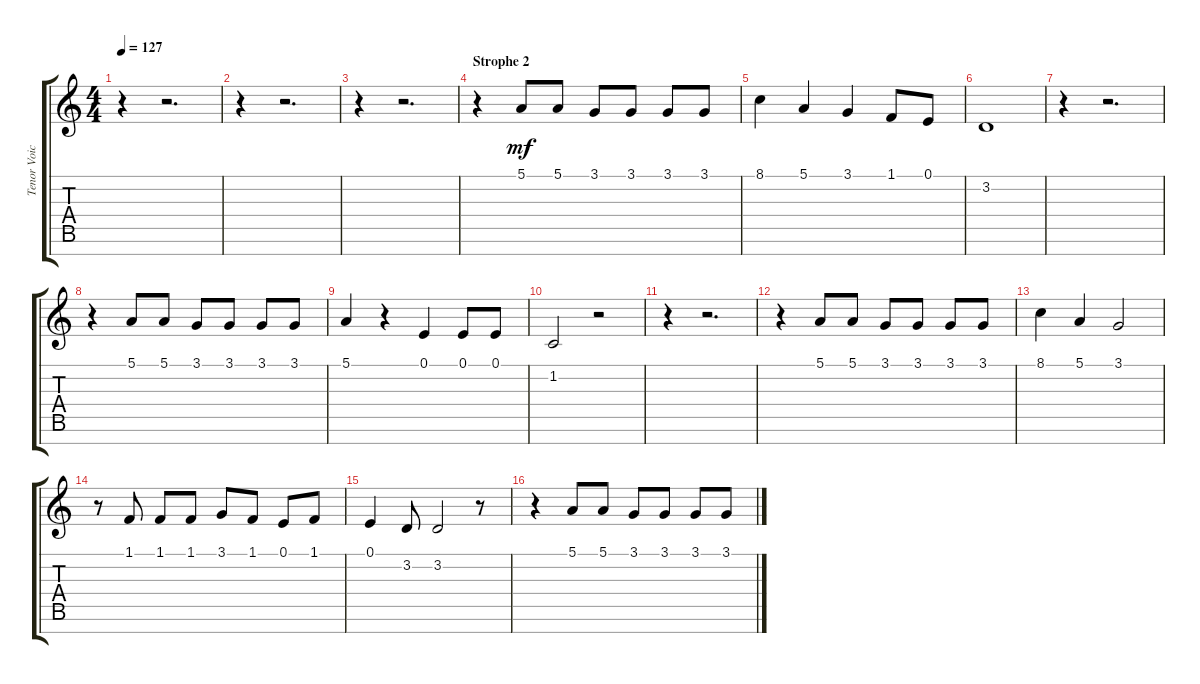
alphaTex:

\track ("Tenor Voice" "Tenor Voic") {instrument cello}
\staff {score tabs}
\tuning (E4 B3 G3 D3 A2 E2 B1) {hide}
\ts (4 4)
\tempo 127
\clef g2
\ks c
r.4{dy mf} r.2{d} |
r.4 r.2{d} |
r.4 r.2{d} |
\section ("" "Strophe 2")
r.4 5.1.8 5.1.8 3.1.8 3.1.8 3.1.8 3.1.8 |
8.1.4 5.1.4 3.1.4 1.1.8 0.1.8 |
3.2.1 |
r.4 r.2{d} |
r.4 5.1.8 5.1.8 3.1.8 3.1.8 3.1.8 3.1.8 |
5.1.4 r.4 0.1.4 0.1.8 0.1.8 |
1.2.2 r.2 |
r.4 r.2{d} |
r.4 5.1.8 5.1.8 3.1.8 3.1.8 3.1.8 3.1.8 |
8.1.4 5.1.4 3.1.2 |
r.8 1.1.8 1.1.8 1.1.8 3.1.8 1.1.8 0.1.8 1.1.8 |
0.1.4 3.2.8 3.2.2 r.8 |
r.4 5.1.8 5.1.8 3.1.8 3.1.8 3.1.8 3.1.8
